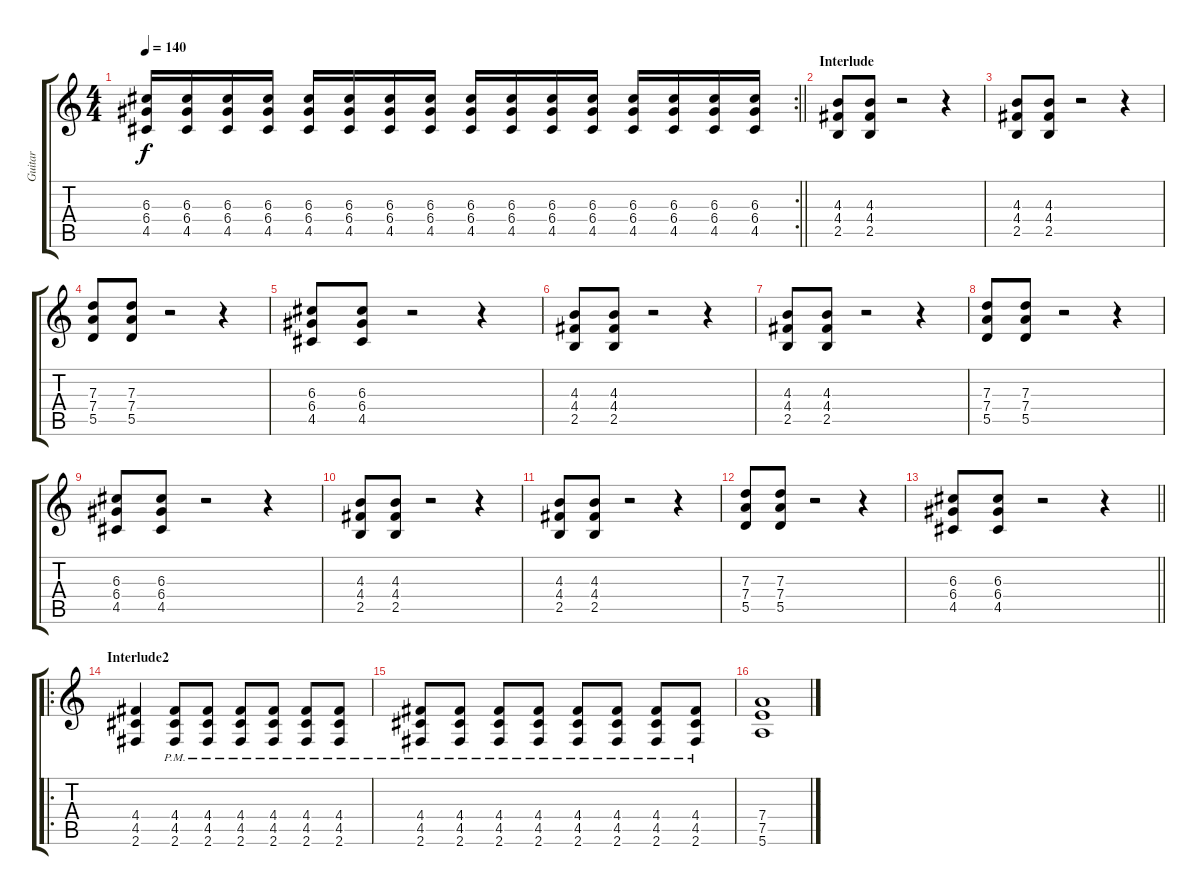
\track ("Guitar" "Guitar") {instrument distortionguitar}
\staff {score tabs}
\tuning (E4 B3 G3 D3 A2 E2) {hide}
\rc 2
\ts (4 4)
\tempo 140
\clef g2
\barLineRight lightlight
\ks c
(6.3 6.4 4.5).16{dy f} (6.3 6.4 4.5).16 (6.3 6.4 4.5).16 (6.3 6.4 4.5).16 (6.3 6.4 4.5).16 (6.3 6.4 4.5).16 (6.3 6.4 4.5).16 (6.3 6.4 4.5).16 (6.3 6.4 4.5).16 (6.3 6.4 4.5).16 (6.3 6.4 4.5).16 (6.3 6.4 4.5).16 (6.3 6.4 4.5).16 (6.3 6.4 4.5).16 (6.3 6.4 4.5).16 (6.3 6.4 4.5).16 |
\section ("" "Interlude")
(4.3 4.4 2.5).8 (4.3 4.4 2.5).8 r.2 r.4 |
(4.3 4.4 2.5).8 (4.3 4.4 2.5).8 r.2 r.4 |
(7.3 7.4 5.5).8 (7.3 7.4 5.5).8 r.2 r.4 |
(6.3 6.4 4.5).8 (6.3 6.4 4.5).8 r.2 r.4 |
(4.3 4.4 2.5).8 (4.3 4.4 2.5).8 r.2 r.4 |
(4.3 4.4 2.5).8 (4.3 4.4 2.5).8 r.2 r.4 |
(7.3 7.4 5.5).8 (7.3 7.4 5.5).8 r.2 r.4 |
(6.3 6.4 4.5).8 (6.3 6.4 4.5).8 r.2 r.4 |
(4.3 4.4 2.5).8 (4.3 4.4 2.5).8 r.2 r.4 |
(4.3 4.4 2.5).8 (4.3 4.4 2.5).8 r.2 r.4 |
(7.3 7.4 5.5).8 (7.3 7.4 5.5).8 r.2 r.4 |
\barLineRight lightlight
(6.3 6.4 4.5).8 (6.3 6.4 4.5).8 r.2 r.4 |
\ro
\section ("" "Interlude2")
(4.4 4.5 2.6).4 (4.4{pm} 4.5{pm} 2.6{pm}).8 (4.4{pm} 4.5{pm} 2.6{pm}).8 (4.4{pm} 4.5{pm} 2.6{pm}).8 (4.4{pm} 4.5{pm} 2.6{pm}).8 (4.4{pm} 4.5{pm} 2.6{pm}).8 (4.4{pm} 4.5{pm} 2.6{pm}).8 |
(4.4{pm} 4.5{pm} 2.6{pm}).8 (4.4{pm} 4.5{pm} 2.6{pm}).8 (4.4{pm} 4.5{pm} 2.6{pm}).8 (4.4{pm} 4.5{pm} 2.6{pm}).8 (4.4{pm} 4.5{pm} 2.6{pm}).8 (4.4{pm} 4.5{pm} 2.6{pm}).8 (4.4{pm} 4.5{pm} 2.6{pm}).8 (4.4{pm} 4.5{pm} 2.6{pm}).8 |
(7.4 7.5 5.6).1
